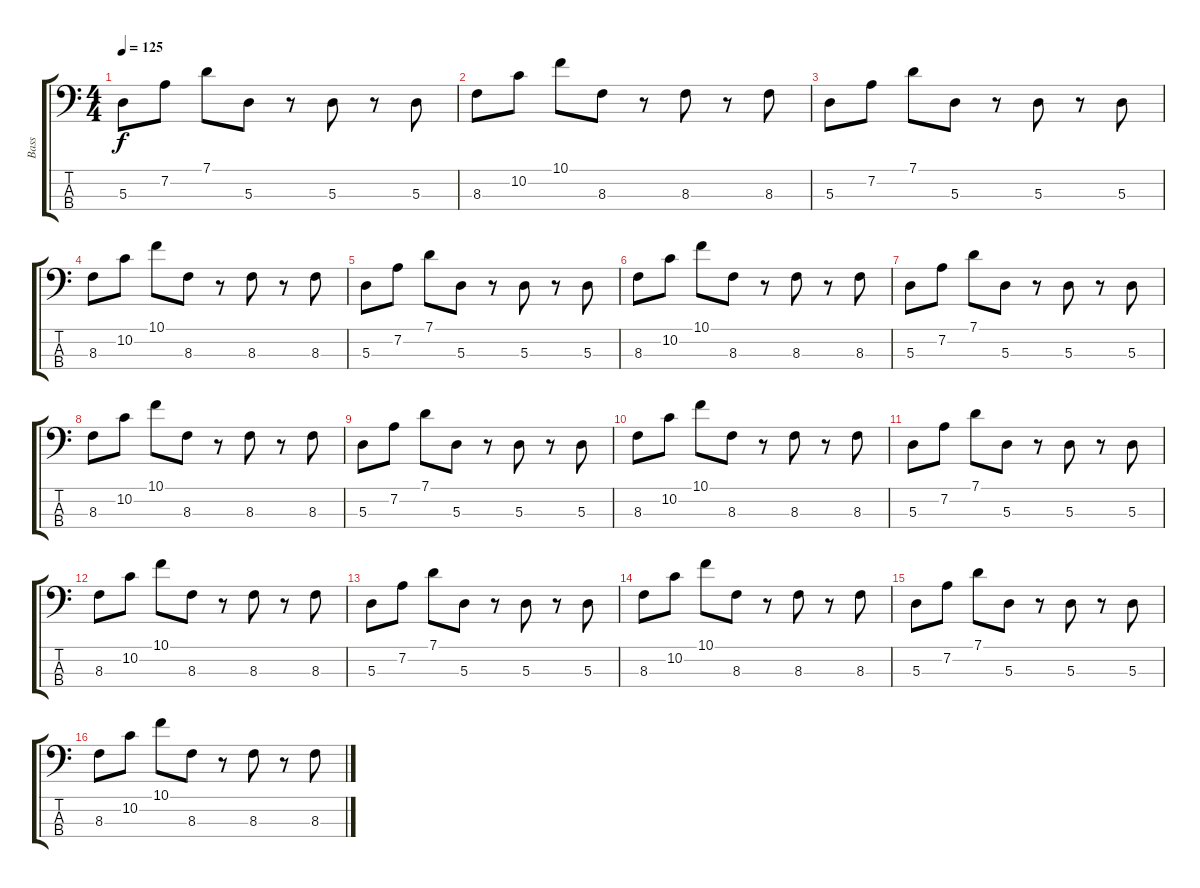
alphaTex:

\track ("Bass" "Bass") {instrument electricbassfinger}
\staff {score tabs}
\tuning (G2 D2 A1 E1) {hide}
\ts (4 4)
\tempo 125
\clef f4
\ks c
5.3.8{dy f} 7.2.8 7.1.8 5.3.8 r.8 5.3.8 r.8 5.3.8 |
8.3.8 10.2.8 10.1.8 8.3.8 r.8 8.3.8 r.8 8.3.8 |
5.3.8 7.2.8 7.1.8 5.3.8 r.8 5.3.8 r.8 5.3.8 |
8.3.8 10.2.8 10.1.8 8.3.8 r.8 8.3.8 r.8 8.3.8 |
5.3.8 7.2.8 7.1.8 5.3.8 r.8 5.3.8 r.8 5.3.8 |
8.3.8 10.2.8 10.1.8 8.3.8 r.8 8.3.8 r.8 8.3.8 |
5.3.8 7.2.8 7.1.8 5.3.8 r.8 5.3.8 r.8 5.3.8 |
8.3.8 10.2.8 10.1.8 8.3.8 r.8 8.3.8 r.8 8.3.8 |
5.3.8 7.2.8 7.1.8 5.3.8 r.8 5.3.8 r.8 5.3.8 |
8.3.8 10.2.8 10.1.8 8.3.8 r.8 8.3.8 r.8 8.3.8 |
5.3.8 7.2.8 7.1.8 5.3.8 r.8 5.3.8 r.8 5.3.8 |
8.3.8 10.2.8 10.1.8 8.3.8 r.8 8.3.8 r.8 8.3.8 |
5.3.8 7.2.8 7.1.8 5.3.8 r.8 5.3.8 r.8 5.3.8 |
8.3.8 10.2.8 10.1.8 8.3.8 r.8 8.3.8 r.8 8.3.8 |
5.3.8 7.2.8 7.1.8 5.3.8 r.8 5.3.8 r.8 5.3.8 |
8.3.8 10.2.8 10.1.8 8.3.8 r.8 8.3.8 r.8 8.3.8
